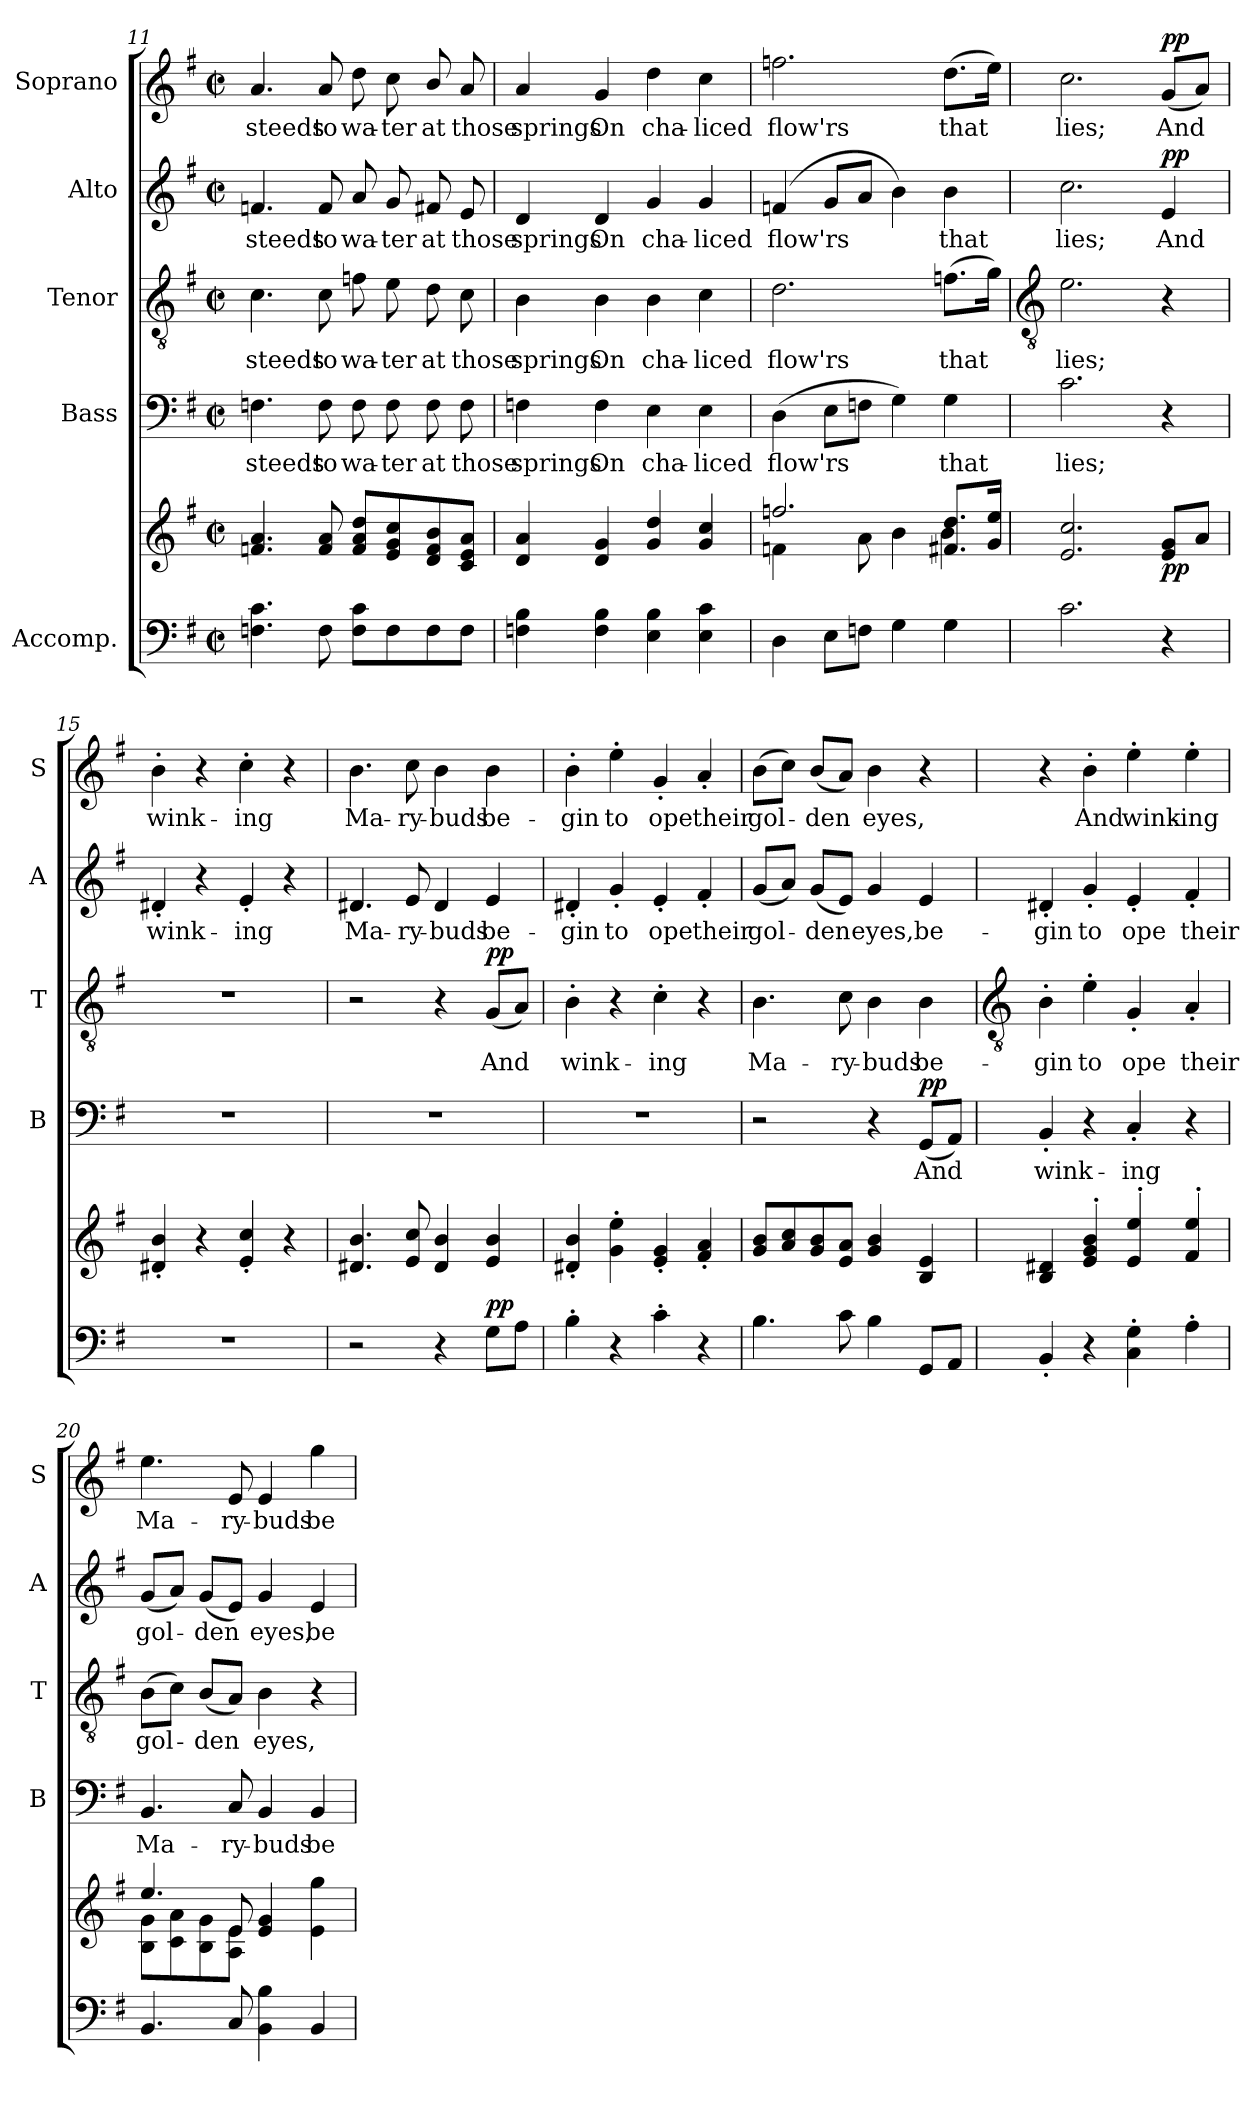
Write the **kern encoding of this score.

**kern	**kern	**dynam	**kern	**text	**dynam	**kern	**text	**dynam	**kern	**text	**dynam	**kern	**text	**dynam
*part5	*part5	*part5	*part4	*part4	*part4	*part3	*part3	*part3	*part2	*part2	*part2	*part1	*part1	*part1
*staff6	*staff5	*staff5/6	*staff4	*staff4	*staff4	*staff3	*staff3	*staff3	*staff2	*staff2	*staff2	*staff1	*staff1	*staff1
*I"Accomp.	*	*	*I"Bass	*	*	*I"Tenor	*	*	*I"Alto	*	*	*I"Soprano	*	*
*	*	*	*I'B	*	*	*I'T	*	*	*I'A	*	*	*I'S	*	*
*clefF4	*clefG2	*	*clefF4	*	*	*clefGv2	*	*	*clefG2	*	*	*clefG2	*	*
*k[f#]	*k[f#]	*	*k[f#]	*	*	*k[f#]	*	*	*k[f#]	*	*	*k[f#]	*	*
*G:	*G:	*	*G:	*	*	*G:	*	*	*G:	*	*	*G:	*	*
*M2/2	*M2/2	*	*M2/2	*	*	*M2/2	*	*	*M2/2	*	*	*M2/2	*	*
*met(c|)	*met(c|)	*	*met(c|)	*	*	*met(c|)	*	*	*met(c|)	*	*	*met(c|)	*	*
=11	=11	=11	=11	=11	=11	=11	=11	=11	=11	=11	=11	=11	=11	=11
*	*^	*	*	*	*	*	*	*	*	*	*	*	*	*
!	!	!	!	!	!LO:LY:b	!	!	!LO:LY:b	!	!	!LO:LY:b	!	!	!LO:LY:b	!
4.Fn 4.c	4.fn 4.a	1ryy	.	4.Fn	steeds	.	4.c	steeds	.	4.fn	steeds	.	4.a	steeds	.
!	!	!	!	!	!LO:LY:b	!	!	!LO:LY:b	!	!	!LO:LY:b	!	!	!LO:LY:b	!
8F	8f 8a	.	.	8F	to	.	8c	to	.	8f	to	.	8a	to	.
!	!	!	!	!	!LO:LY:b	!	!	!LO:LY:b	!	!	!LO:LY:b	!	!	!LO:LY:b	!
8F 8cL	8f 8a 8ddL	.	.	8F	wa-	.	8fn	wa-	.	8a	wa-	.	8dd	wa-	.
!	!	!	!	!	!LO:LY:b	!	!	!LO:LY:b	!	!	!LO:LY:b	!	!	!LO:LY:b	!
8F	8e 8g 8cc	.	.	8F	-ter	.	8e	-ter	.	8g	-ter	.	8cc	-ter	.
!	!	!	!	!	!LO:LY:b	!	!	!LO:LY:b	!	!	!LO:LY:b	!	!	!LO:LY:b	!
8F	8d 8f 8b	.	.	8F	at	.	8d	at	.	8f#X	at	.	8b/	at	.
!	!	!	!	!	!LO:LY:b	!	!	!LO:LY:b	!	!	!LO:LY:b	!	!	!LO:LY:b	!
8FJ	8c 8e 8aJ	.	.	8F	those	.	8c	those	.	8e	those	.	8a	those	.
=12	=12	=12	=12	=12	=12	=12	=12	=12	=12	=12	=12	=12	=12	=12	=12
!	!	!	!	!	!LO:LY:b	!	!	!LO:LY:b	!	!	!LO:LY:b	!	!	!LO:LY:b	!
4Fn 4B	4d 4a	1ryy	.	4Fn	springs	.	4B	springs	.	4d	springs	.	4a	springs	.
!	!	!	!	!	!LO:LY:b	!	!	!LO:LY:b	!	!	!LO:LY:b	!	!	!LO:LY:b	!
4F 4B	4d 4g	.	.	4F	On	.	4B	On	.	4d	On	.	4g	On	.
!	!	!	!	!	!LO:LY:b	!	!	!LO:LY:b	!	!	!LO:LY:b	!	!	!LO:LY:b	!
4E 4B	4g 4dd	.	.	4E	cha-	.	4B	cha-	.	4g	cha-	.	4dd	cha-	.
!	!	!	!	!	!LO:LY:b	!	!	!LO:LY:b	!	!	!LO:LY:b	!	!	!LO:LY:b	!
4E 4c	4g 4cc	.	.	4E	-liced	.	4c	-liced	.	4g	-liced	.	4cc	-liced	.
=13	=13	=13	=13	=13	=13	=13	=13	=13	=13	=13	=13	=13	=13	=13	=13
!	!	!	!	!	!LO:LY:b	!	!	!LO:LY:b	!	!	!LO:LY:b	!	!	!LO:LY:b	!
4D	2.ffn/	4fn\	.	(>4D	flow'rs	.	2.d	flow'rs	.	(<4fn	flow'rs	.	2.ffn	flow'rs	.
8EL	.	8ryy	.	8EL	.	.	.	.	.	8gL	.	.	.	.	.
8FnJ	.	8a\	.	8FnJ	.	.	.	.	.	8aJ	.	.	.	.	.
4G	.	4b\	.	4G)	.	.	.	.	.	4b)	.	.	.	.	.
!	!	!	!	!	!LO:LY:b	!	!	!LO:LY:b	!	!	!LO:LY:b	!	!	!LO:LY:b	!
4G	8.f#/ 8.dd/L	4b\	.	4G	that	.	(>8.fnL	that	.	4b	that	.	(>8.ddL	that	.
.	16g/ 16ee/J	.	.	.	.	.	16gJ)	.	.	.	.	.	16eeJ)	.	.
*	*v	*v	*	*	*	*	*	*	*	*	*	*	*	*	*
!!LO:LB:g=z
=14	=14	=14	=14	=14	=14	=14	=14	=14	=14	=14	=14	=14	=14	=14
*	*	*	*	*	*	*clefGv2	*	*	*	*	*	*	*	*
!	!	!	!	!LO:LY:b	!	!	!LO:LY:b	!	!	!LO:LY:b	!	!	!LO:LY:b	!
2.c	2.e 2.cc	.	2.c	lies;	.	2.e	lies;	.	2.cc	lies;	.	2.cc	lies;	.
!	!	!LO:DY:b	!	!	!	!	!	!	!	!LO:LY:b	!LO:DY:b	!	!LO:LY:b	!LO:DY:b
4r	8e 8gL	pp	4r	.	.	4r	.	.	4e	And	pp	(<8gL	And	pp
.	8aJ	.	.	.	.	.	.	.	.	.	.	8aJ)	.	.
=15	=15	=15	=15	=15	=15	=15	=15	=15	=15	=15	=15	=15	=15	=15
!	!	!	!	!	!	!	!	!	!	!LO:LY:b	!	!	!LO:LY:b	!
1r	4d#X' 4b'	.	1r	.	.	1r	.	.	4d#X'	wink-	.	4b'	wink-	.
.	4r	.	.	.	.	.	.	.	4r	.	.	4r	.	.
!	!	!	!	!	!	!	!	!	!	!LO:LY:b	!	!	!LO:LY:b	!
.	4e' 4cc'	.	.	.	.	.	.	.	4e'	-ing	.	4cc'	-ing	.
.	4r	.	.	.	.	.	.	.	4r	.	.	4r	.	.
=16	=16	=16	=16	=16	=16	=16	=16	=16	=16	=16	=16	=16	=16	=16
!	!	!	!	!	!	!	!	!	!	!LO:LY:b	!	!	!LO:LY:b	!
2r	4.d#X 4.b	.	1r	.	.	2r	.	.	4.d#X	Ma-	.	4.b	Ma-	.
!	!	!	!	!	!	!	!	!	!	!LO:LY:b	!	!	!LO:LY:b	!
.	8e 8cc	.	.	.	.	.	.	.	8e	-ry-	.	8cc	-ry-	.
!	!	!	!	!	!	!	!	!	!	!LO:LY:b	!	!	!LO:LY:b	!
4r	4d# 4b	.	.	.	.	4r	.	.	4d#	-buds	.	4b	-buds	.
!	!	!LO:DY:a=2	!	!	!	!	!LO:LY:b	!LO:DY:b	!	!LO:LY:b	!	!	!LO:LY:b	!
8GL	4e 4b	pp	.	.	.	(<8GL	And	pp	4e	be-	.	4b	be-	.
8AJ	.	.	.	.	.	8AJ)	.	.	.	.	.	.	.	.
=17	=17	=17	=17	=17	=17	=17	=17	=17	=17	=17	=17	=17	=17	=17
!	!	!	!	!	!	!	!LO:LY:b	!	!	!LO:LY:b	!	!	!LO:LY:b	!
4B'	4d#X' 4b'	.	1r	.	.	4B'	wink-	.	4d#X'	-gin	.	4b'	-gin	.
!	!	!	!	!	!	!	!	!	!	!LO:LY:b	!	!	!LO:LY:b	!
4r	4g' 4ee'	.	.	.	.	4r	.	.	4g'	to	.	4ee'	to	.
!	!	!	!	!	!	!	!LO:LY:b	!	!	!LO:LY:b	!	!	!LO:LY:b	!
4c'	4e' 4g'	.	.	.	.	4c'	-ing	.	4e'	ope	.	4g'	ope	.
!	!	!	!	!	!	!	!	!	!	!LO:LY:b	!	!	!LO:LY:b	!
4r	4f#' 4a'	.	.	.	.	4r	.	.	4f#'	their	.	4a'	their	.
=18	=18	=18	=18	=18	=18	=18	=18	=18	=18	=18	=18	=18	=18	=18
!	!	!	!	!	!	!	!LO:LY:b	!	!	!LO:LY:b	!	!	!LO:LY:b	!
4.B	8g 8bL	.	2r	.	.	4.B	Ma-	.	(<8gL	gol-	.	(>8bL	gol-	.
.	8a 8cc	.	.	.	.	.	.	.	8aJ)	.	.	8ccJ)	.	.
!	!	!	!	!	!	!	!	!	!	!LO:LY:b	!	!	!LO:LY:b	!
.	8g 8b	.	.	.	.	.	.	.	(<8gL	den	.	(<8bL	den	.
!	!	!	!	!	!	!	!LO:LY:b	!	!	!	!	!	!	!
8c	8e 8aJ	.	.	.	.	8c	-ry-	.	8eJ)	.	.	8aJ)	.	.
!	!	!	!	!	!	!	!LO:LY:b	!	!	!LO:LY:b	!	!	!LO:LY:b	!
4B	4g 4b	.	4r	.	.	4B	-buds	.	4g	eyes,	.	4b	eyes,	.
!	!	!	!	!LO:LY:b	!LO:DY:b	!	!LO:LY:b	!	!	!LO:LY:b	!	!	!	!
8GGL	4B 4e	.	(<8GGL	And	pp	4B	be-	.	4e	be-	.	4r	.	.
8AAJ	.	.	8AAJ)	.	.	.	.	.	.	.	.	.	.	.
!!LO:LB:g=z
=19	=19	=19	=19	=19	=19	=19	=19	=19	=19	=19	=19	=19	=19	=19
*	*	*	*	*	*	*clefGv2	*	*	*	*	*	*	*	*
*	*^	*	*	*	*	*	*	*	*	*	*	*	*	*
!	!	!	!	!	!LO:LY:b	!	!	!LO:LY:b	!	!	!LO:LY:b	!	!	!	!
4BB'	4B 4d#X	1ryy	.	4BB'	wink-	.	4B'	-gin	.	4d#X'	-gin	.	4r	.	.
!	!	!	!	!	!	!	!	!LO:LY:b	!	!	!LO:LY:b	!	!	!LO:LY:b	!
4r	4e' 4g' 4b'	.	.	4r	.	.	4e'	to	.	4g'	to	.	4b'	And	.
!	!	!	!	!	!LO:LY:b	!	!	!LO:LY:b	!	!	!LO:LY:b	!	!	!LO:LY:b	!
4C' 4G'	4e' 4ee'	.	.	4C'	-ing	.	4G'	ope	.	4e'	ope	.	4ee'	wink-	.
!	!	!	!	!	!	!	!	!LO:LY:b	!	!	!LO:LY:b	!	!	!LO:LY:b	!
4A'	4f#' 4ee'	.	.	4r	.	.	4A'	their	.	4f#'	their	.	4ee'	-ing	.
=20	=20	=20	=20	=20	=20	=20	=20	=20	=20	=20	=20	=20	=20	=20	=20
!	!	!	!	!	!LO:LY:b	!	!	!LO:LY:b	!	!	!LO:LY:b	!	!	!LO:LY:b	!
4.BB	4.ee/	8B\ 8g\L	.	4.BB	Ma-	.	(>8BL	gol-	.	(<8gL	gol-	.	4.ee	Ma-	.
.	.	8c\ 8a\	.	.	.	.	8cJ)	.	.	8aJ)	.	.	.	.	.
!	!	!	!	!	!	!	!	!LO:LY:b	!	!	!LO:LY:b	!	!	!	!
.	.	8B\ 8g\	.	.	.	.	(<8BL	den	.	(<8gL	den	.	.	.	.
!	!	!	!	!	!LO:LY:b	!	!	!	!	!	!	!	!	!LO:LY:b	!
8C	8e	8A\ 8e\J	.	8C	-ry-	.	8AJ)	.	.	8eJ)	.	.	8e	-ry-	.
!	!	!	!	!	!LO:LY:b	!	!	!LO:LY:b	!	!	!LO:LY:b	!	!	!LO:LY:b	!
4BB 4B	4e 4g	2ryy	.	4BB	-buds	.	4B	eyes,	.	4g	eyes,	.	4e	-buds	.
!	!	!	!	!	!LO:LY:b	!	!	!	!	!	!LO:LY:b	!	!	!LO:LY:b	!
4BB	4e 4gg	.	.	4BB	be-	.	4r	.	.	4e	be-	.	4gg	be-	.
*	*v	*v	*	*	*	*	*	*	*	*	*	*	*	*	*
=	=	=	=	=	=	=	=	=	=	=	=	=	=	=
*-	*-	*-	*-	*-	*-	*-	*-	*-	*-	*-	*-	*-	*-	*-
